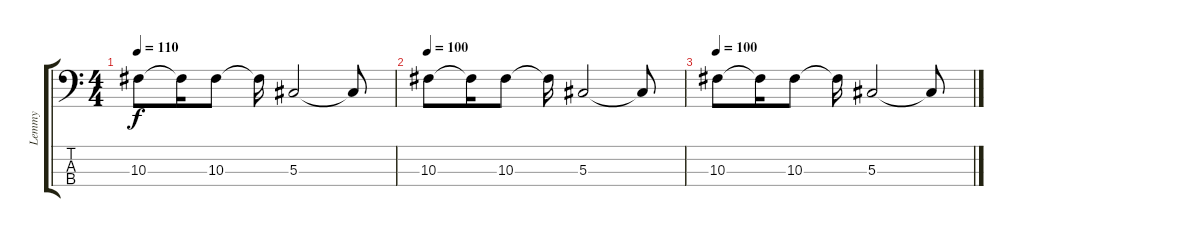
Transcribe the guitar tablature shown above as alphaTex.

\track ("Lemmy" "Lemmy") {instrument overdrivenguitar}
\staff {score tabs}
\tuning (Gb2 Db2 Ab1 Eb1) {hide}
\ts (4 4)
\tempo 110
\clef f4
\ks c
10.3.8{dy f volume 3} 10.3{t}.16 10.3.8 10.3{t}.16 5.3.2 5.3{t}.8 |
\tempo 100
10.3.8{volume 3} 10.3{t}.16 10.3.8 10.3{t}.16 5.3.2 5.3{t}.8 |
\tempo 100
10.3.8{volume 2} 10.3{t}.16 10.3.8 10.3{t}.16 5.3.2 5.3{t}.8
